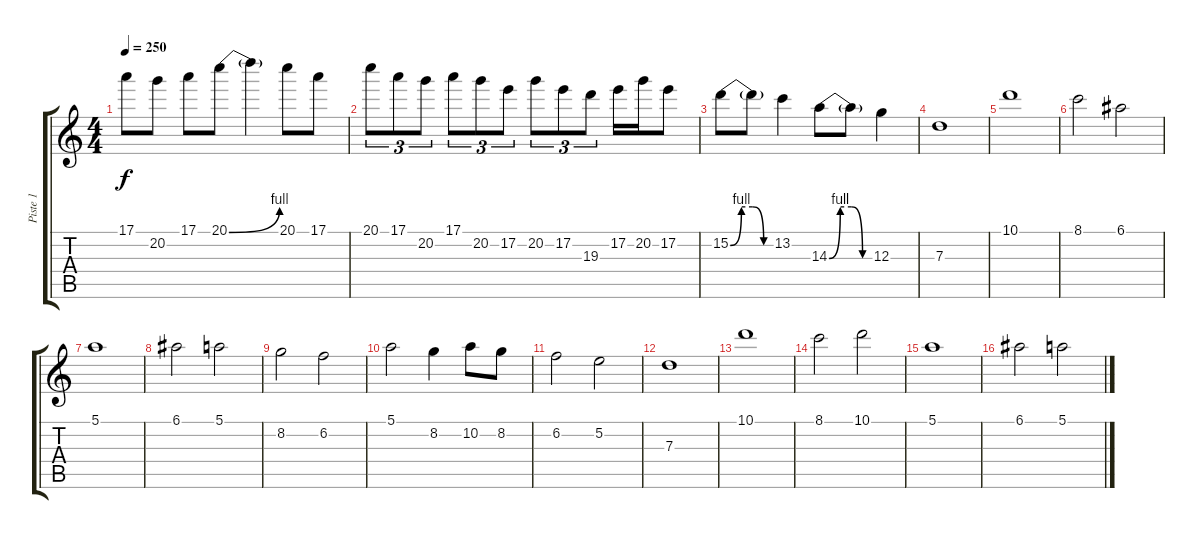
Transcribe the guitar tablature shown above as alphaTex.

\track ("Piste 1" "Piste 1") {instrument distortionguitar}
\staff {score tabs}
\tuning (E4 B3 G3 D3 A2 E2) {hide}
\ts (4 4)
\tempo 250
\clef g2
\ks c
17.1.8{dy f} 20.2.8 17.1.8 20.1{be (bend 0 0 60 4)}.8 20.1{t}.4 20.1.8 17.1.8 |
20.1.8{tu (3 2)} 17.1.8{tu (3 2)} 20.2.8{tu (3 2)} 17.1.8{tu (3 2)} 20.2.8{tu (3 2)} 17.2.8{tu (3 2)} 20.2.8{tu (3 2)} 17.2.8{tu (3 2)} 19.3.8{tu (3 2)} 17.2.16 20.2.16 17.2.8 |
15.2{be (custom 0 0 15 4 30 4 45 0 60 0)}.8 15.2{t}.8 13.2.4 14.3{be (custom 0 0 15 4 30 4 45 0 60 0)}.8 14.3{t}.8 12.3.4 |
7.3.1 |
10.1.1 |
8.1.2 6.1.2 |
5.1.1 |
6.1.2 5.1.2 |
8.2.2 6.2.2 |
5.1.2 8.2.4 10.2.8 8.2.8 |
6.2.2 5.2.2 |
7.3.1 |
10.1.1 |
8.1.2 10.1.2 |
5.1.1 |
6.1.2 5.1.2
